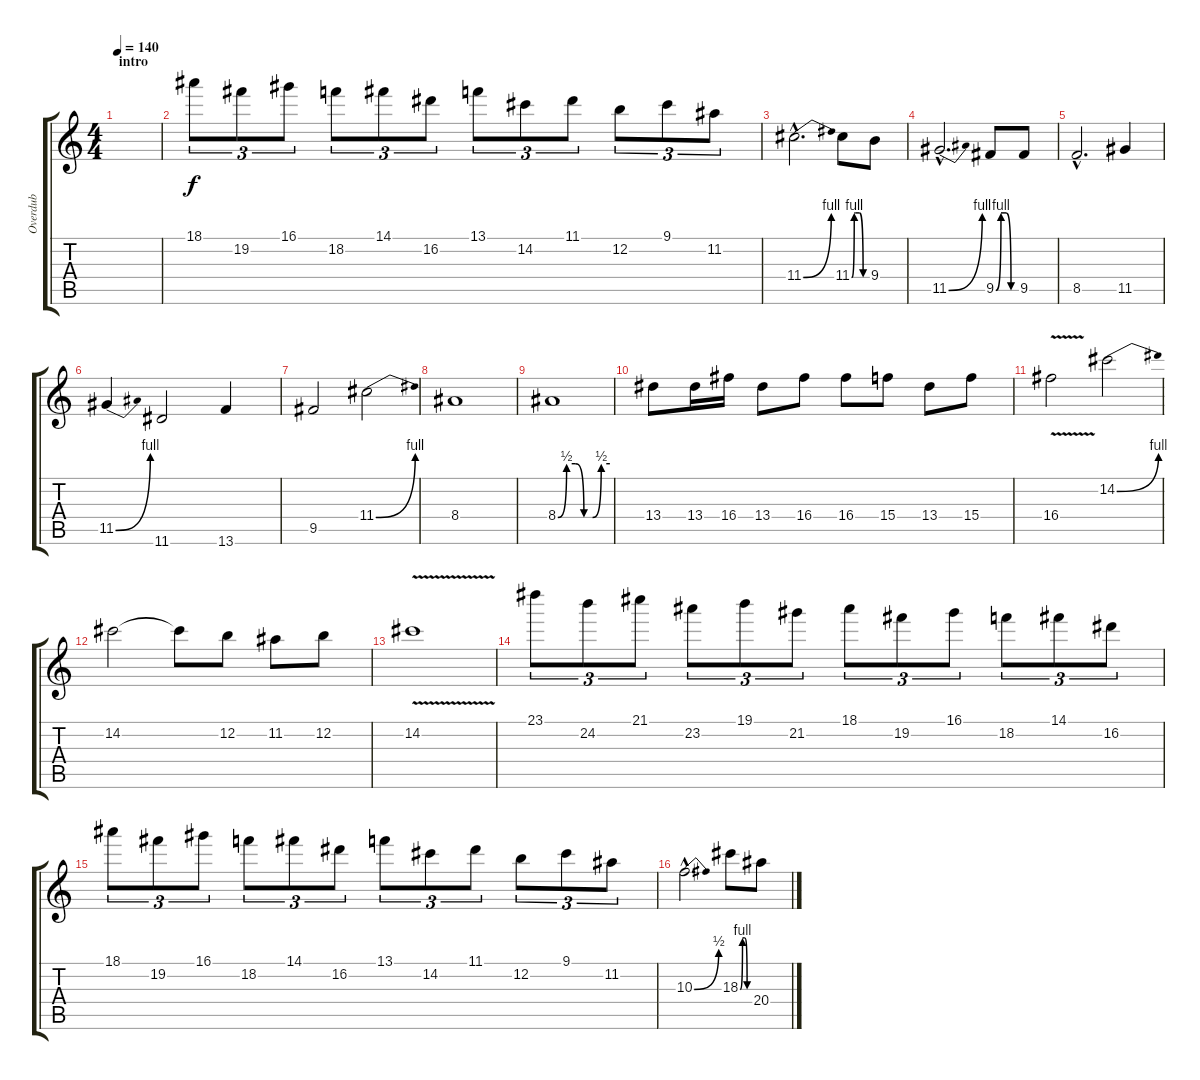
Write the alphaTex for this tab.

\track ("Overdub" "Overdub") {instrument overdrivenguitar}
\staff {score tabs}
\tuning (E4 B3 G3 D3 A2 E2) {hide}
\ts (4 4)
\section ("" "intro")
\tempo 140
\clef g2
\ks c
|
18.1.8{tu (3 2)} 19.2.8{tu (3 2)} 16.1.8{tu (3 2)} 18.2.8{tu (3 2)} 14.1.8{tu (3 2)} 16.2.8{tu (3 2)} 13.1.8{tu (3 2)} 14.2.8{tu (3 2)} 11.1.8{tu (3 2)} 12.2.8{tu (3 2)} 9.1.8{tu (3 2)} 11.2.8{tu (3 2)} |
11.4{be (bend 0 0 60 4) hac}.2{d} 11.4{be (custom 0 0 10 4 15 4 30 4 45 0 60 0)}.8 9.4.8 |
11.5{be (bend 0 0 60 4) hac}.2{d} 9.5{be (custom 0 0 15 4 30 4 45 0 60 0)}.8 9.5.8 |
8.5{hac}.2{d} 11.5.4 |
11.5{be (bend 0 0 60 4)}.4 11.6.2 13.6.4 |
9.5.2 11.4{be (bend 0 0 60 4)}.2 |
8.4.1 |
8.4{be (custom 0 0 10 2 20 2 30 0 40 0 50 2 60 2)}.1 |
13.4.8 13.4.16 16.4.16 13.4.8 16.4.8 16.4.8 15.4.8 13.4.8 15.4.8 |
16.4{v}.2 14.2{be (bend 0 0 60 4)}.2 |
14.2.2 14.2{t}.8 12.2.8 11.2.8 12.2.8 |
14.2{v}.1 |
23.1.8{tu (3 2)} 24.2.8{tu (3 2)} 21.1.8{tu (3 2)} 23.2.8{tu (3 2)} 19.1.8{tu (3 2)} 21.2.8{tu (3 2)} 18.1.8{tu (3 2)} 19.2.8{tu (3 2)} 16.1.8{tu (3 2)} 18.2.8{tu (3 2)} 14.1.8{tu (3 2)} 16.2.8{tu (3 2)} |
18.1.8{tu (3 2)} 19.2.8{tu (3 2)} 16.1.8{tu (3 2)} 18.2.8{tu (3 2)} 14.1.8{tu (3 2)} 16.2.8{tu (3 2)} 13.1.8{tu (3 2)} 14.2.8{tu (3 2)} 11.1.8{tu (3 2)} 12.2.8{tu (3 2)} 9.1.8{tu (3 2)} 11.2.8{tu (3 2)} |
10.3{be (bend 0 0 60 2) hac}.2{d} 18.3{be (custom 0 0 15 4 30 4 45 0 60 0)}.8 20.4.8
